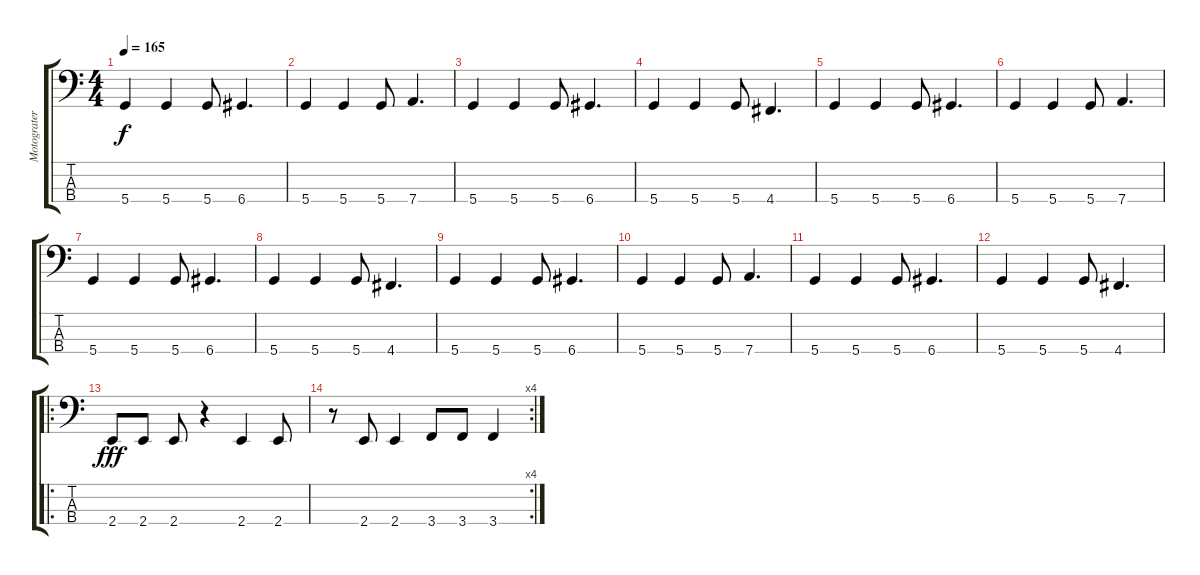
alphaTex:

\track ("Motograter" "Motograter") {instrument slapbass1}
\staff {score tabs}
\tuning (F2 C2 G1 D1) {hide}
\ts (4 4)
\tempo 165
\clef f4
\ks c
5.4.4{dy f} 5.4.4 5.4.8 6.4.4{d} |
5.4.4 5.4.4 5.4.8 7.4.4{d} |
5.4.4 5.4.4 5.4.8 6.4.4{d} |
5.4.4 5.4.4 5.4.8 4.4.4{d} |
5.4.4 5.4.4 5.4.8 6.4.4{d} |
5.4.4 5.4.4 5.4.8 7.4.4{d} |
5.4.4 5.4.4 5.4.8 6.4.4{d} |
5.4.4 5.4.4 5.4.8 4.4.4{d} |
5.4.4 5.4.4 5.4.8 6.4.4{d} |
5.4.4 5.4.4 5.4.8 7.4.4{d} |
5.4.4 5.4.4 5.4.8 6.4.4{d} |
5.4.4 5.4.4 5.4.8 4.4.4{d} |
\ro
2.4.8{dy fff} 2.4.8 2.4.8 r.4 2.4.4 2.4.8 |
\rc 4
r.8 2.4.8 2.4.4 3.4.8 3.4.8 3.4.4
